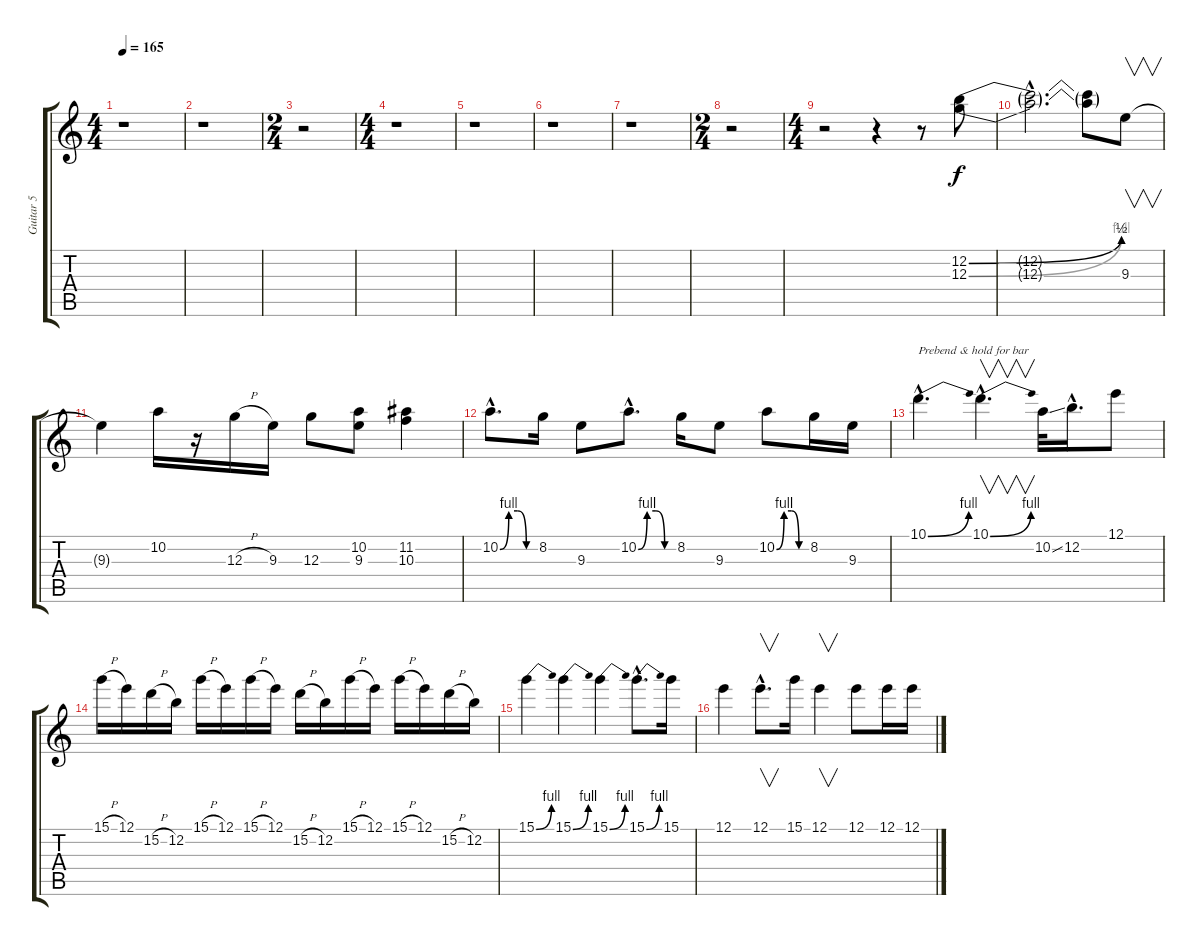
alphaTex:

\track ("Guitar 5" "Guitar 5") {instrument overdrivenguitar}
\staff {score tabs}
\tuning (E4 B3 G3 D3 A2 E2) {hide}
\ts (4 4)
\tempo 165
\clef g2
\ks c
r.1{dy f} |
r.1 |
\ts (2 4)
r.2 |
\ts (4 4)
r.1 |
r.1 |
r.1 |
r.1 |
\ts (2 4)
r.2 |
\ts (4 4)
r.2 r.4 r.8 (12.2{be (bend 0 0 60 2)} 12.3{be (bend 0 0 60 4)}).8 |
(12.2{hac t} 12.3{hac t}).2{d} (12.2{t} 12.3{t}).8 9.3.8{v} |
9.3{t}.4 10.2.16 r.16 12.3{h}.16 9.3.16 12.3.8 (10.2 9.3).8 (11.2 10.3).4 |
10.2{be (custom 0 0 15 4 30 4 45 0 60 0) hac}.8{d} 8.2.16 9.3.8 10.2{be (custom 0 0 15 4 30 4 45 0 60 0) hac}.8{d} 8.2.16 9.3.8 10.2{be (custom 0 0 15 4 30 4 45 0 60 0)}.8 8.2.16 9.3.16 |
10.1{be (bend 0 0 60 4) hac}.4{d txt "Prebend & hold for bar"} 10.1{be (bend 0 0 60 4) hac}.4{v d} 10.2{ss}.32 12.2{hac}.16{d} 12.1.8 |
15.1{h}.16 12.1.16 15.2{h}.16 12.2.16 15.1{h}.16 12.1.16 15.1{h}.16 12.1.16 15.2{h}.16 12.2.16 15.1{h}.16 12.1.16 15.1{h}.16 12.1.16 15.2{h}.16 12.2.16 |
15.1{be (bend 0 0 60 4)}.4 15.1{be (bend 0 0 60 4)}.4 15.1{be (bend 0 0 60 4)}.4 15.1{be (bend 0 0 60 4) hac}.8{d} 15.1.16 |
12.1.4 12.1{hac}.8{v d} 15.1.16 12.1.4{v} 12.1.8 12.1.16 12.1.16
